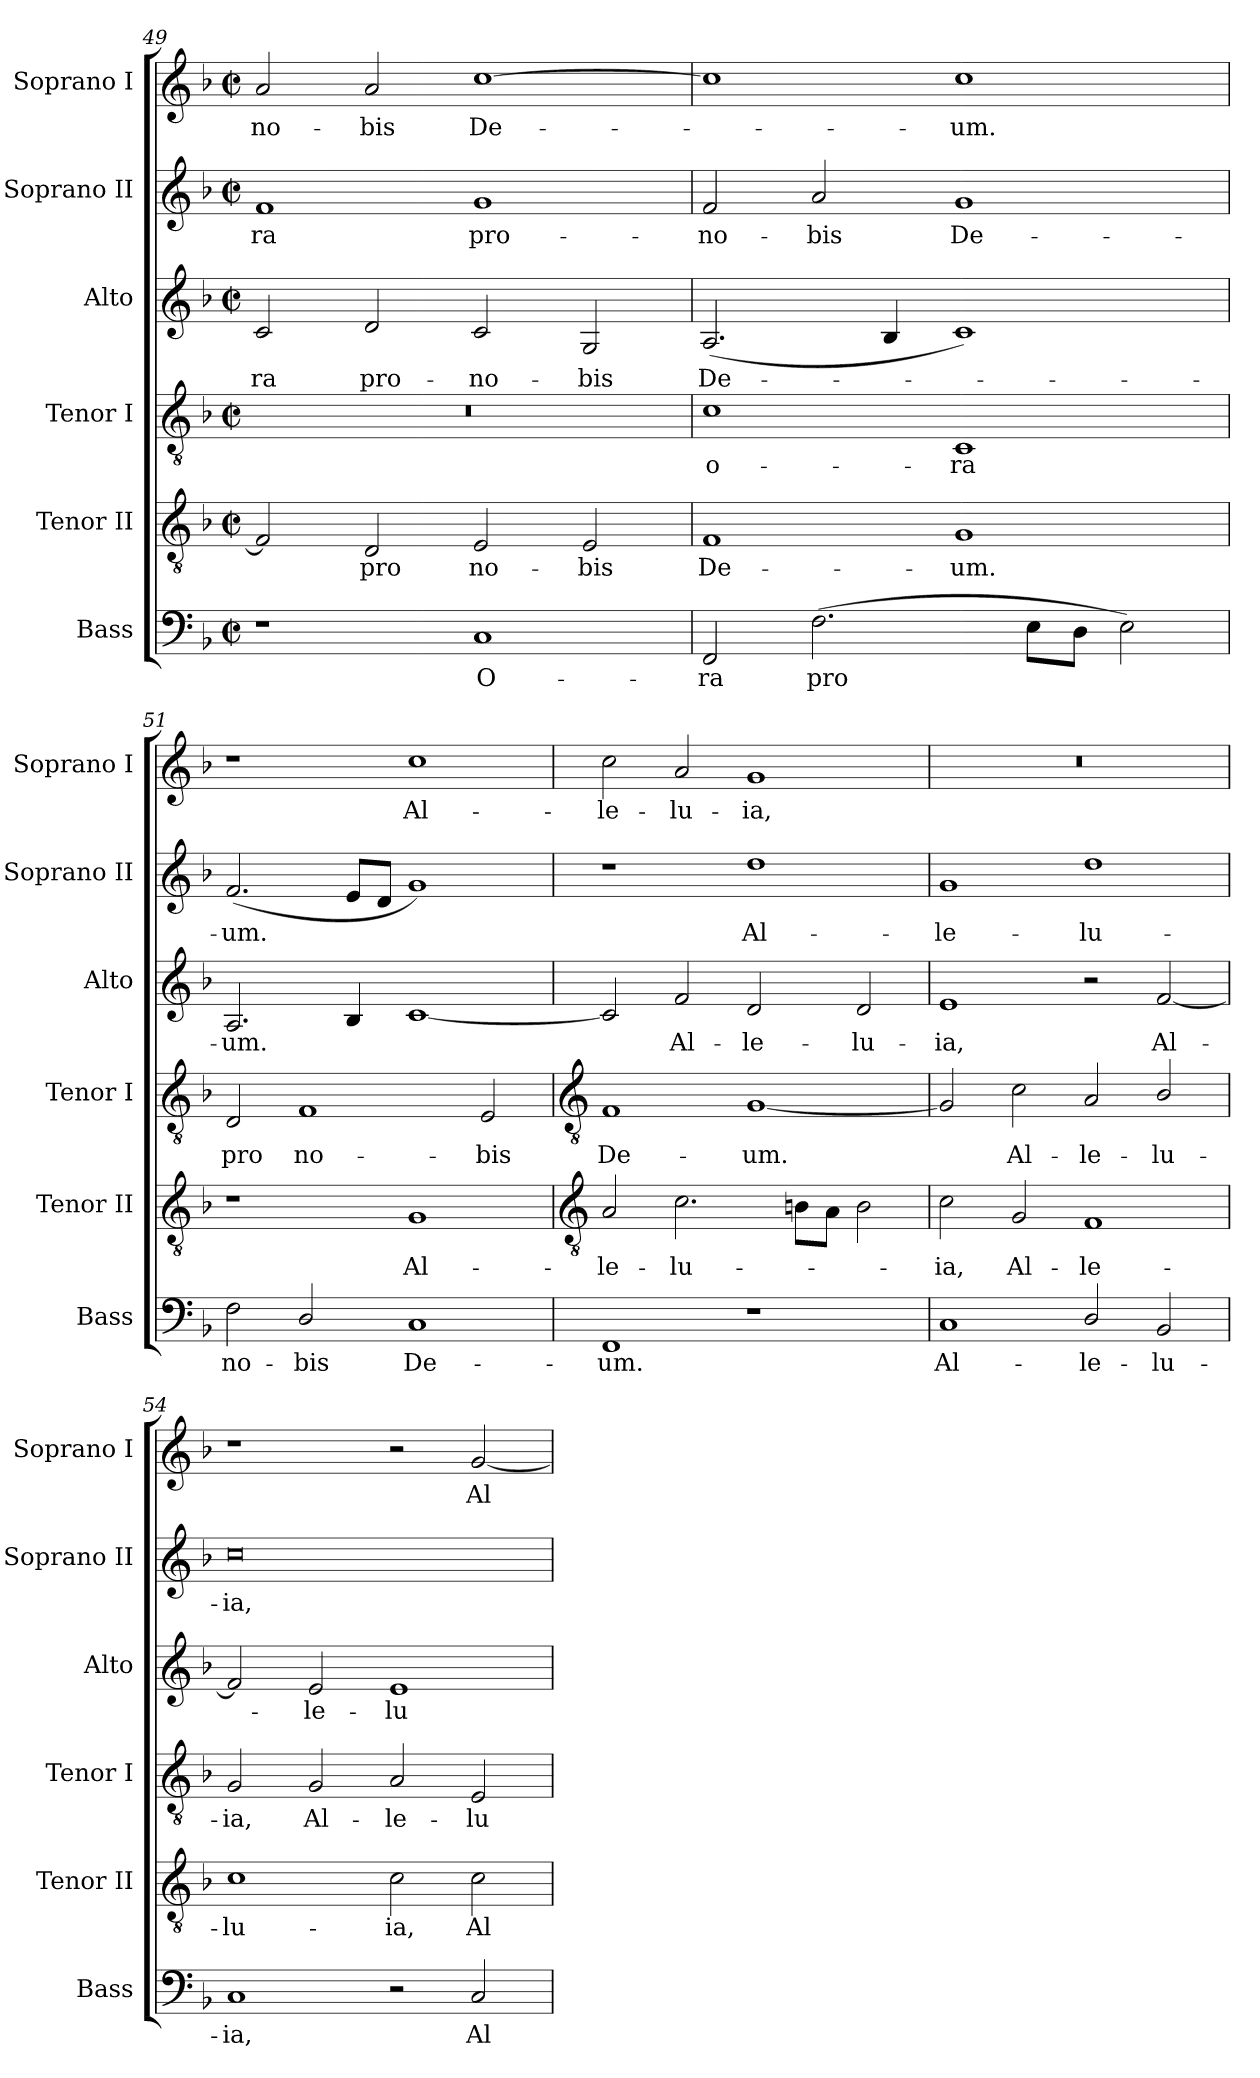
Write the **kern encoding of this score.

**kern	**text	**kern	**text	**kern	**text	**kern	**text	**kern	**text	**kern	**text
*part6	*part6	*part5	*part5	*part4	*part4	*part3	*part3	*part2	*part2	*part1	*part1
*staff6	*staff6	*staff5	*staff5	*staff4	*staff4	*staff3	*staff3	*staff2	*staff2	*staff1	*staff1
*I"Bass	*	*I"Tenor II	*	*I"Tenor I	*	*I"Alto	*	*I"Soprano II	*	*I"Soprano I	*
*I'Bass	*	*I'Tenor II	*	*I'Tenor I	*	*I'Alto	*	*I'Soprano II	*	*I'Soprano I	*
*clefF4	*	*clefGv2	*	*clefGv2	*	*clefG2	*	*clefG2	*	*clefG2	*
*k[b-]	*	*k[b-]	*	*k[b-]	*	*k[b-]	*	*k[b-]	*	*k[b-]	*
*F:	*	*F:	*	*F:	*	*F:	*	*F:	*	*F:	*
*M4/2	*	*M4/2	*	*M4/2	*	*M4/2	*	*M4/2	*	*M4/2	*
*met(c|)	*	*met(c|)	*	*met(c|)	*	*met(c|)	*	*met(c|)	*	*met(c|)	*
=49	=49	=49	=49	=49	=49	=49	=49	=49	=49	=49	=49
!	!	!	!	!	!	!	!LO:LY:b	!	!LO:LY:b	!	!LO:LY:b
1r	.	2F]	.	0r	.	2c	-ra	1f	-ra	2a	-no-
!	!	!	!LO:LY:b	!	!	!	!LO:LY:b	!	!	!	!LO:LY:b
.	.	2D	pro	.	.	2d	pro-	.	.	2a	-bis
!	!LO:LY:b	!	!LO:LY:b	!	!	!	!LO:LY:b	!	!LO:LY:b	!	!LO:LY:b
1C	O-	2E	no-	.	.	2c	-no-	1g	pro-	[1cc	De-
!	!	!	!LO:LY:b	!	!	!	!LO:LY:b	!	!	!	!
.	.	2E	-bis	.	.	2G	-bis	.	.	.	.
=50	=50	=50	=50	=50	=50	=50	=50	=50	=50	=50	=50
!	!LO:LY:b	!	!LO:LY:b	!	!LO:LY:b	!	!LO:LY:b	!	!LO:LY:b	!	!
2FF	-ra	1F	De-	1c	o-	(<2.A	De-	2f	-no-	1cc]	.
!	!LO:LY:b	!	!	!	!	!	!	!	!LO:LY:b	!	!
(>2.F	pro	.	.	.	.	.	.	2a	-bis	.	.
.	.	.	.	.	.	4B-	.	.	.	.	.
!	!	!	!LO:LY:b	!	!LO:LY:b	!	!	!	!LO:LY:b	!	!LO:LY:b
.	.	1G	-um.	1C	-ra	1c)	.	1g	De-	1cc	um.
8EL	.	.	.	.	.	.	.	.	.	.	.
8DJ	.	.	.	.	.	.	.	.	.	.	.
2E)	.	.	.	.	.	.	.	.	.	.	.
=51	=51	=51	=51	=51	=51	=51	=51	=51	=51	=51	=51
!	!LO:LY:b	!	!	!	!LO:LY:b	!	!LO:LY:b	!	!LO:LY:b	!	!
2F	no-	1r	.	2D	pro	2.A	um.	(<2.f	-um.	1r	.
!	!LO:LY:b	!	!	!	!LO:LY:b	!	!	!	!	!	!
2D/	-bis	.	.	1F	no-	.	.	.	.	.	.
.	.	.	.	.	.	4B-	.	8eL	.	.	.
.	.	.	.	.	.	.	.	8dJ	.	.	.
!	!LO:LY:b	!	!LO:LY:b	!	!	!	!	!	!	!	!LO:LY:b
1C	De-	1G	Al-	.	.	[1c	.	1g)	.	1cc	Al-
!	!	!	!	!	!LO:LY:b	!	!	!	!	!	!
.	.	.	.	2E	-bis	.	.	.	.	.	.
!!LO:LB:g=z
=52	=52	=52	=52	=52	=52	=52	=52	=52	=52	=52	=52
*	*	*clefGv2	*	*clefGv2	*	*	*	*	*	*	*
!	!LO:LY:b	!	!LO:LY:b	!	!LO:LY:b	!	!	!	!	!	!LO:LY:b
1FF	-um.	2A	-le-	1F	De-	2c]	.	1r	.	2cc	-le-
!	!	!	!LO:LY:b	!	!	!	!LO:LY:b	!	!	!	!LO:LY:b
.	.	2.c	-lu-	.	.	2f	Al-	.	.	2a	-lu-
!	!	!	!	!	!LO:LY:b	!	!LO:LY:b	!	!LO:LY:b	!	!LO:LY:b
1r	.	.	.	[1G	-um.	2d	-le-	1dd	Al-	1g	-ia,
.	.	8Bn\L	.	.	.	.	.	.	.	.	.
.	.	8A\J	.	.	.	.	.	.	.	.	.
!	!	!	!	!	!	!	!LO:LY:b	!	!	!	!
.	.	2B	.	.	.	2d	-lu-	.	.	.	.
=53	=53	=53	=53	=53	=53	=53	=53	=53	=53	=53	=53
!	!LO:LY:b	!	!LO:LY:b	!	!	!	!LO:LY:b	!	!LO:LY:b	!	!
1C	Al-	2c	ia,	2G]	.	1e	-ia,	1g	-le-	0r	.
!	!	!	!LO:LY:b	!	!LO:LY:b	!	!	!	!	!	!
.	.	2G	Al-	2c	Al-	.	.	.	.	.	.
!	!LO:LY:b	!	!LO:LY:b	!	!LO:LY:b	!	!	!	!LO:LY:b	!	!
2D/	-le-	1F	-le-	2A	-le-	2r	.	1dd	-lu-	.	.
!	!LO:LY:b	!	!	!	!LO:LY:b	!	!LO:LY:b	!	!	!	!
2BB-	-lu-	.	.	2B-/	-lu-	[2f	Al-	.	.	.	.
=54	=54	=54	=54	=54	=54	=54	=54	=54	=54	=54	=54
!	!LO:LY:b	!	!LO:LY:b	!	!LO:LY:b	!	!	!	!LO:LY:b	!	!
1C	-ia,	1c	-lu-	2G	-ia,	2f]	.	0cc	-ia,	1r	.
!	!	!	!	!	!LO:LY:b	!	!LO:LY:b	!	!	!	!
.	.	.	.	2G	Al-	2e	le-	.	.	.	.
!	!	!	!LO:LY:b	!	!LO:LY:b	!	!LO:LY:b	!	!	!	!
2r	.	2c	-ia,	2A	-le-	1e	-lu-	.	.	2r	.
!	!LO:LY:b	!	!LO:LY:b	!	!LO:LY:b	!	!	!	!	!	!LO:LY:b
2C	Al-	2c	Al-	2E	-lu-	.	.	.	.	[2g	Al-
=	=	=	=	=	=	=	=	=	=	=	=
*-	*-	*-	*-	*-	*-	*-	*-	*-	*-	*-	*-
